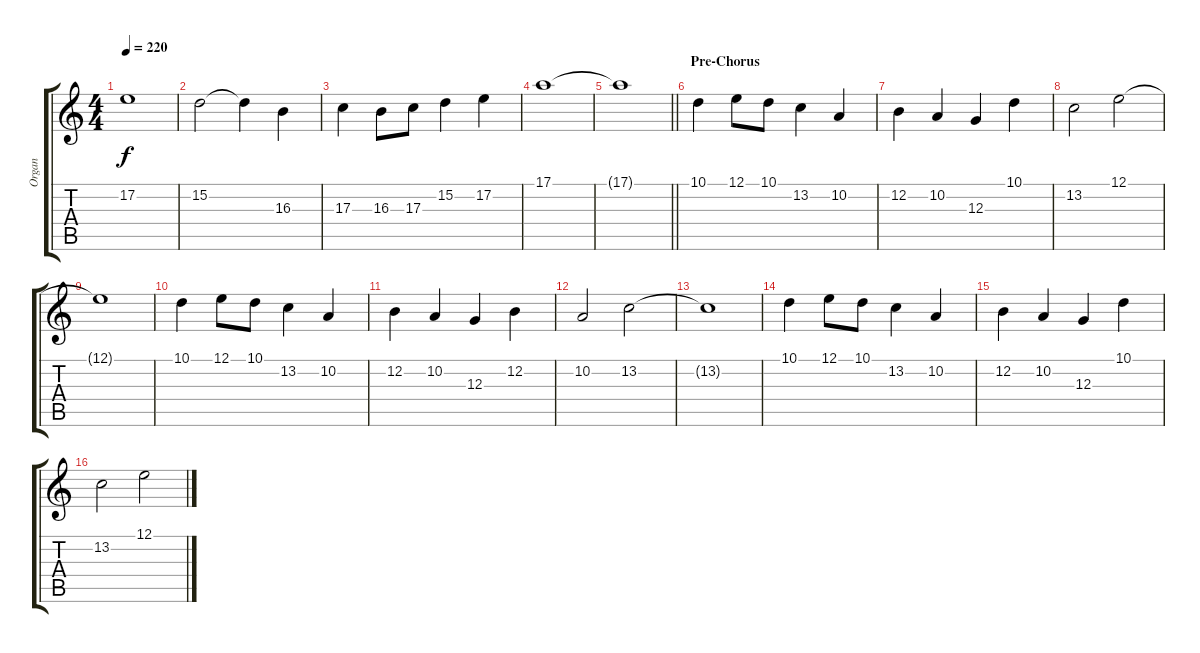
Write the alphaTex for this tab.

\track ("Organ" "Organ") {instrument harmonica}
\staff {score tabs}
\tuning (E4 B3 G3 D3 A2 E2) {hide}
\ts (4 4)
\tempo 220
\clef g2
\ks c
17.2{t}.1{dy f} |
15.2.2 15.2{t}.4 16.3.4 |
17.3.4 16.3.8 17.3.8 15.2.4 17.2.4 |
17.1.1 |
\barLineRight lightlight
17.1{t}.1 |
\section ("" "Pre-Chorus")
10.1.4{volume 16 balance 12 instrument harmonica} 12.1.8 10.1.8 13.2.4 10.2.4 |
12.2.4 10.2.4 12.3.4 10.1.4 |
13.2.2 12.1.2 |
12.1{t}.1 |
10.1.4 12.1.8 10.1.8 13.2.4 10.2.4 |
12.2.4 10.2.4 12.3.4 12.2.4 |
10.2.2 13.2.2 |
13.2{t}.1 |
10.1.4 12.1.8 10.1.8 13.2.4 10.2.4 |
12.2.4 10.2.4 12.3.4 10.1.4 |
13.2.2 12.1.2
